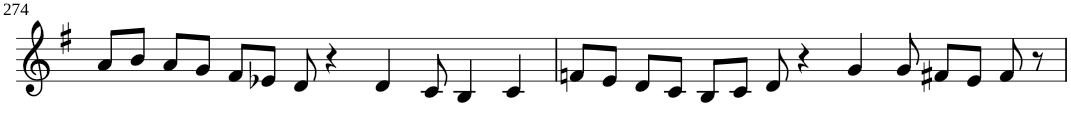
**kern
*part1
*staff1
*I"Violin
!!LO:PB:g=z
*clefG2
*k[f#]
*G:
*M8/4
=274
8a/L
8b/J
8a/L
8g/J
8f#/L
8e-X/J
8d/
4r
4d/
8c/
4B/
4c/
=275
8fn/L
8e/J
8d/L
8c/J
8B/L
8c/J
8d/
4r
4g/
8g/
8f#X/L
8e/J
8f#/
8r
=
*-
